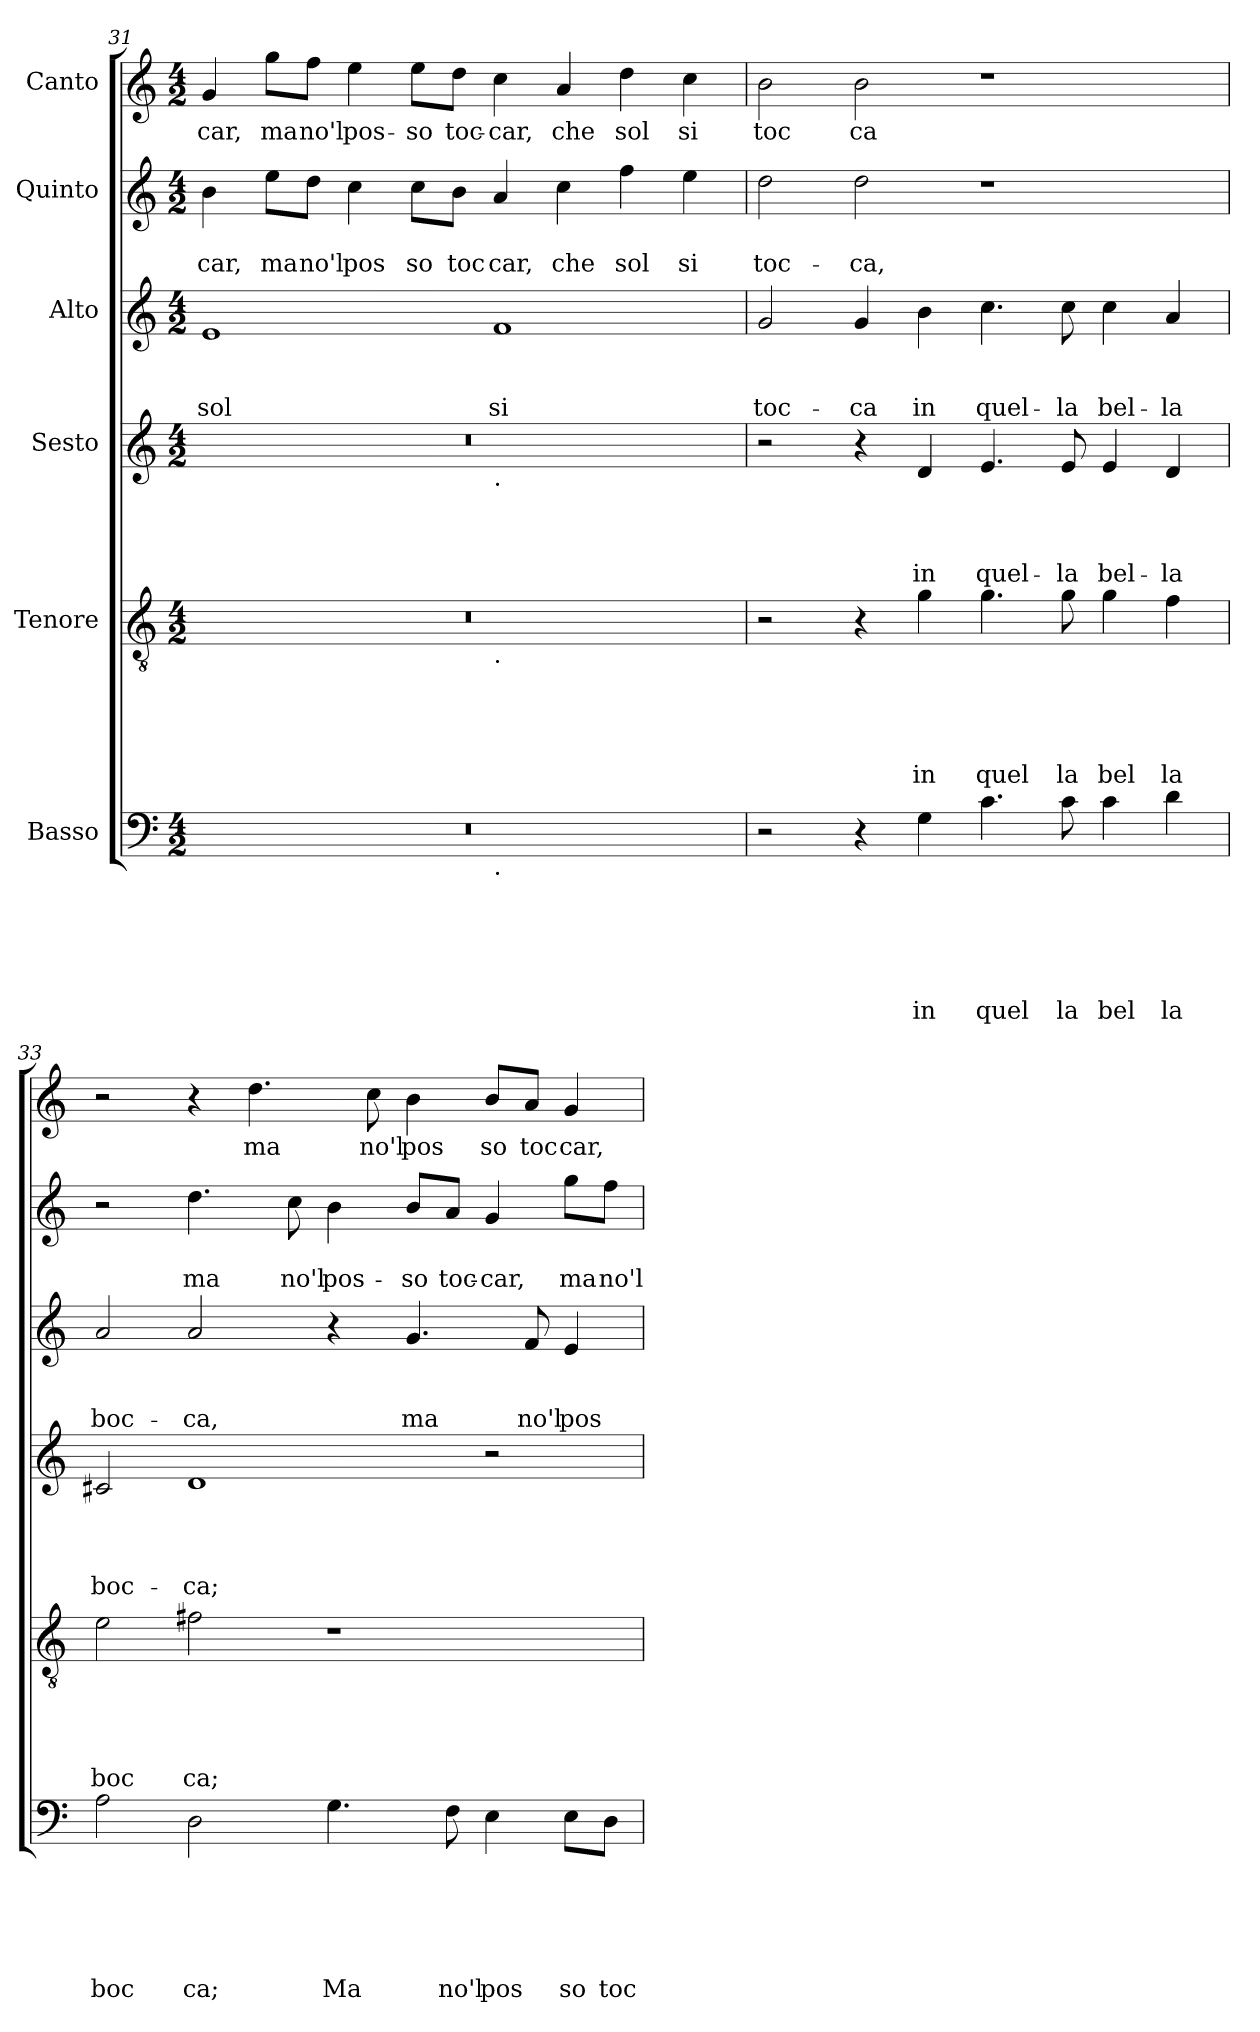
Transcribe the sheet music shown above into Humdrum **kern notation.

**kern	**text	**text	**text	**text	**text	**text	**kern	**text	**text	**text	**text	**text	**kern	**text	**text	**text	**text	**kern	**text	**text	**text	**kern	**text	**text	**kern	**text
*part6	*part6	*part6	*part6	*part6	*part6	*part6	*part5	*part5	*part5	*part5	*part5	*part5	*part4	*part4	*part4	*part4	*part4	*part3	*part3	*part3	*part3	*part2	*part2	*part2	*part1	*part1
*staff6	*staff6	*staff6	*staff6	*staff6	*staff6	*staff6	*staff5	*staff5	*staff5	*staff5	*staff5	*staff5	*staff4	*staff4	*staff4	*staff4	*staff4	*staff3	*staff3	*staff3	*staff3	*staff2	*staff2	*staff2	*staff1	*staff1
*I"Basso	*	*	*	*	*	*	*I"Tenore	*	*	*	*	*	*I"Sesto	*	*	*	*	*I"Alto	*	*	*	*I"Quinto	*	*	*I"Canto	*
*clefF4	*	*	*	*	*	*	*clefGv2	*	*	*	*	*	*clefG2	*	*	*	*	*clefG2	*	*	*	*clefG2	*	*	*clefG2	*
*k[]	*	*	*	*	*	*	*k[]	*	*	*	*	*	*k[]	*	*	*	*	*k[]	*	*	*	*k[]	*	*	*k[]	*
*C:	*	*	*	*	*	*	*C:	*	*	*	*	*	*C:	*	*	*	*	*C:	*	*	*	*C:	*	*	*C:	*
*M4/2	*	*	*	*	*	*	*M4/2	*	*	*	*	*	*M4/2	*	*	*	*	*M4/2	*	*	*	*M4/2	*	*	*M4/2	*
=31	=31	=31	=31	=31	=31	=31	=31	=31	=31	=31	=31	=31	=31	=31	=31	=31	=31	=31	=31	=31	=31	=31	=31	=31	=31	=31
!	!	!	!	!	!	!	!	!	!	!	!	!	!	!	!	!	!	!	!	!	!LO:LY:b	!	!	!LO:LY:b	!	!LO:LY:b
*^	*	*	*	*	*	*	*^	*	*	*	*	*	*^	*	*	*	*	*	*	*	*	*	*	*	*	*
0r	1ryy	.	.	.	.	.	.	0r	1ryy	.	.	.	.	.	0r	1ryy	.	.	.	.	1e	.	.	sol	4b\	.	car,	4g/	-car,
!	!	!	!	!	!	!	!	!	!	!	!	!	!	!	!	!	!	!	!	!	!	!	!	!	!	!	!LO:LY:b	!	!LO:LY:b
.	.	.	.	.	.	.	.	.	.	.	.	.	.	.	.	.	.	.	.	.	.	.	.	.	8ee\L	.	ma	8gg\L	ma
!	!	!	!	!	!	!	!	!	!	!	!	!	!	!	!	!	!	!	!	!	!	!	!	!	!	!	!LO:LY:b	!	!LO:LY:b
.	.	.	.	.	.	.	.	.	.	.	.	.	.	.	.	.	.	.	.	.	.	.	.	.	8dd\J	.	no'l	8ff\J	no'l
!	!	!	!	!	!	!	!	!	!	!	!	!	!	!	!	!	!	!	!	!	!	!	!	!	!	!	!LO:LY:b	!	!LO:LY:b
.	.	.	.	.	.	.	.	.	.	.	.	.	.	.	.	.	.	.	.	.	.	.	.	.	4cc\	.	pos	4ee\	pos-
!	!	!	!	!	!	!	!	!	!	!	!	!	!	!	!	!	!	!	!	!	!	!	!	!	!	!	!LO:LY:b	!	!LO:LY:b
.	.	.	.	.	.	.	.	.	.	.	.	.	.	.	.	.	.	.	.	.	.	.	.	.	8cc\L	.	so	8ee\L	-so
!	!	!	!	!	!	!	!	!	!	!	!	!	!	!	!	!	!	!	!	!	!	!	!	!	!	!	!LO:LY:b	!	!LO:LY:b
.	.	.	.	.	.	.	.	.	.	.	.	.	.	.	.	.	.	.	.	.	.	.	.	.	8b\J	.	toc	8dd\J	toc-
!	!	!	!	!	!	!	!	!	!	!	!	!	!	!	!	!LO:TX:b:t=.	!	!	!	!	!	!	!	!	!	!	!	!	!
!	!	!	!	!	!	!	!	!	!LO:TX:b:t=.	!	!	!	!	!	!	!	!	!	!	!	!	!	!	!	!	!	!	!	!
!	!LO:TX:b:t=.	!	!	!	!	!	!	!	!	!	!	!	!	!	!	!	!	!	!	!	!	!	!	!	!	!	!	!	!
!	!	!	!	!	!	!	!	!	!	!	!	!	!	!	!	!	!	!	!	!	!	!	!	!LO:LY:b	!	!	!LO:LY:b	!	!LO:LY:b
.	1ryy	.	.	.	.	.	.	.	1ryy	.	.	.	.	.	.	1ryy	.	.	.	.	1f	.	.	si	4a/	.	car,	4cc\	-car,
!	!	!	!	!	!	!	!	!	!	!	!	!	!	!	!	!	!	!	!	!	!	!	!	!	!	!	!LO:LY:b	!	!LO:LY:b
.	.	.	.	.	.	.	.	.	.	.	.	.	.	.	.	.	.	.	.	.	.	.	.	.	4cc\	.	che	4a/	che
!	!	!	!	!	!	!	!	!	!	!	!	!	!	!	!	!	!	!	!	!	!	!	!	!	!	!	!LO:LY:b	!	!LO:LY:b
.	.	.	.	.	.	.	.	.	.	.	.	.	.	.	.	.	.	.	.	.	.	.	.	.	4ff\	.	sol	4dd\	sol
!	!	!	!	!	!	!	!	!	!	!	!	!	!	!	!	!	!	!	!	!	!	!	!	!	!	!	!LO:LY:b	!	!LO:LY:b
.	.	.	.	.	.	.	.	.	.	.	.	.	.	.	.	.	.	.	.	.	.	.	.	.	4ee\	.	si	4cc\	si
!!LO:PB:g=z
=32	=32	=32	=32	=32	=32	=32	=32	=32	=32	=32	=32	=32	=32	=32	=32	=32	=32	=32	=32	=32	=32	=32	=32	=32	=32	=32	=32	=32	=32
!	!	!	!	!	!	!	!	!	!	!	!	!	!	!	!	!	!	!	!	!	!	!	!	!LO:LY:b	!	!	!LO:LY:b	!	!LO:LY:b
*v	*v	*	*	*	*	*	*	*	*	*	*	*	*	*	*v	*v	*	*	*	*	*	*	*	*	*	*	*	*	*
*	*	*	*	*	*	*	*v	*v	*	*	*	*	*	*	*	*	*	*	*	*	*	*	*	*	*	*	*
2r	.	.	.	.	.	.	2r	.	.	.	.	.	2r	.	.	.	.	2g/	.	.	toc-	2dd\	.	toc-	2b\	toc
!	!	!	!	!	!	!	!	!	!	!	!	!	!	!	!	!	!	!	!	!	!LO:LY:b	!	!	!LO:LY:b	!	!LO:LY:b
4r	.	.	.	.	.	.	4r	.	.	.	.	.	4r	.	.	.	.	4g/	.	.	-ca	2dd\	.	-ca,	2b\	ca
!	!	!	!	!	!	!LO:LY:b	!	!	!	!	!	!LO:LY:b	!	!	!	!	!LO:LY:b	!	!	!	!LO:LY:b	!	!	!	!	!
4G\	.	.	.	.	.	in	4g\	.	.	.	.	in	4d/	.	.	.	in	4b\	.	.	in	.	.	.	.	.
!	!	!	!	!	!	!LO:LY:b	!	!	!	!	!	!LO:LY:b	!	!	!	!	!LO:LY:b	!	!	!	!LO:LY:b	!	!	!	!	!
4.c\	.	.	.	.	.	quel	4.g\	.	.	.	.	quel	4.e/	.	.	.	quel-	4.cc\	.	.	quel-	1r	.	.	1r	.
!	!	!	!	!	!	!LO:LY:b	!	!	!	!	!	!LO:LY:b	!	!	!	!	!LO:LY:b	!	!	!	!LO:LY:b	!	!	!	!	!
8c\	.	.	.	.	.	la	8g\	.	.	.	.	la	8e/	.	.	.	-la	8cc\	.	.	-la	.	.	.	.	.
!	!	!	!	!	!	!LO:LY:b	!	!	!	!	!	!LO:LY:b	!	!	!	!	!LO:LY:b	!	!	!	!LO:LY:b	!	!	!	!	!
4c\	.	.	.	.	.	bel	4g\	.	.	.	.	bel	4e/	.	.	.	bel-	4cc\	.	.	bel-	.	.	.	.	.
!	!	!	!	!	!	!LO:LY:b	!	!	!	!	!	!LO:LY:b	!	!	!	!	!LO:LY:b	!	!	!	!LO:LY:b	!	!	!	!	!
4d\	.	.	.	.	.	la	4f\	.	.	.	.	la	4d/	.	.	.	-la	4a/	.	.	-la	.	.	.	.	.
=33	=33	=33	=33	=33	=33	=33	=33	=33	=33	=33	=33	=33	=33	=33	=33	=33	=33	=33	=33	=33	=33	=33	=33	=33	=33	=33
!	!	!	!	!	!	!LO:LY:b	!	!	!	!	!	!LO:LY:b	!	!	!	!	!LO:LY:b	!	!	!	!LO:LY:b	!	!	!	!	!
2A\	.	.	.	.	.	boc	2e\	.	.	.	.	boc	2c#X/	.	.	.	boc-	2a/	.	.	boc-	2r	.	.	2r	.
!	!	!	!	!	!	!LO:LY:b	!	!	!	!	!	!LO:LY:b	!	!	!	!	!LO:LY:b	!	!	!	!LO:LY:b	!	!	!LO:LY:b	!	!
2D\	.	.	.	.	.	ca;	2f#X\	.	.	.	.	ca;	1d	.	.	.	-ca;	2a/	.	.	-ca,	4.dd\	.	ma	4r	.
!	!	!	!	!	!	!	!	!	!	!	!	!	!	!	!	!	!	!	!	!	!	!	!	!	!	!LO:LY:b
.	.	.	.	.	.	.	.	.	.	.	.	.	.	.	.	.	.	.	.	.	.	.	.	.	4.dd\	ma
!	!	!	!	!	!	!	!	!	!	!	!	!	!	!	!	!	!	!	!	!	!	!	!	!LO:LY:b	!	!
.	.	.	.	.	.	.	.	.	.	.	.	.	.	.	.	.	.	.	.	.	.	8cc\	.	no'l	.	.
!	!	!	!	!	!	!LO:LY:b	!	!	!	!	!	!	!	!	!	!	!	!	!	!	!	!	!	!LO:LY:b	!	!
4.G\	.	.	.	.	.	Ma	1r	.	.	.	.	.	.	.	.	.	.	4r	.	.	.	4b\	.	pos-	.	.
!	!	!	!	!	!	!	!	!	!	!	!	!	!	!	!	!	!	!	!	!	!	!	!	!	!	!LO:LY:b
.	.	.	.	.	.	.	.	.	.	.	.	.	.	.	.	.	.	.	.	.	.	.	.	.	8cc\	no'l
!	!	!	!	!	!	!	!	!	!	!	!	!	!	!	!	!	!	!	!	!	!LO:LY:b	!	!	!LO:LY:b	!	!LO:LY:b
.	.	.	.	.	.	.	.	.	.	.	.	.	.	.	.	.	.	4.g/	.	.	ma	8b/L	.	-so	4b\	pos
!	!	!	!	!	!	!LO:LY:b	!	!	!	!	!	!	!	!	!	!	!	!	!	!	!	!	!	!LO:LY:b	!	!
8F\	.	.	.	.	.	no'l	.	.	.	.	.	.	.	.	.	.	.	.	.	.	.	8a/J	.	toc-	.	.
!	!	!	!	!	!	!LO:LY:b	!	!	!	!	!	!	!	!	!	!	!	!	!	!	!	!	!	!LO:LY:b	!	!LO:LY:b
4E\	.	.	.	.	.	pos	.	.	.	.	.	.	2r	.	.	.	.	.	.	.	.	4g/	.	-car,	8b/L	so
!	!	!	!	!	!	!	!	!	!	!	!	!	!	!	!	!	!	!	!	!	!LO:LY:b	!	!	!	!	!LO:LY:b
.	.	.	.	.	.	.	.	.	.	.	.	.	.	.	.	.	.	8f/	.	.	no'l	.	.	.	8a/J	toc
!	!	!	!	!	!	!LO:LY:b	!	!	!	!	!	!	!	!	!	!	!	!	!	!	!LO:LY:b	!	!	!LO:LY:b	!	!LO:LY:b
8E\L	.	.	.	.	.	so	.	.	.	.	.	.	.	.	.	.	.	4e/	.	.	pos-	8gg\L	.	ma	4g/	car,
!	!	!	!	!	!	!LO:LY:b	!	!	!	!	!	!	!	!	!	!	!	!	!	!	!	!	!	!LO:LY:b	!	!
8D\J	.	.	.	.	.	toc	.	.	.	.	.	.	.	.	.	.	.	.	.	.	.	8ff\J	.	no'l	.	.
=	=	=	=	=	=	=	=	=	=	=	=	=	=	=	=	=	=	=	=	=	=	=	=	=	=	=
*-	*-	*-	*-	*-	*-	*-	*-	*-	*-	*-	*-	*-	*-	*-	*-	*-	*-	*-	*-	*-	*-	*-	*-	*-	*-	*-
